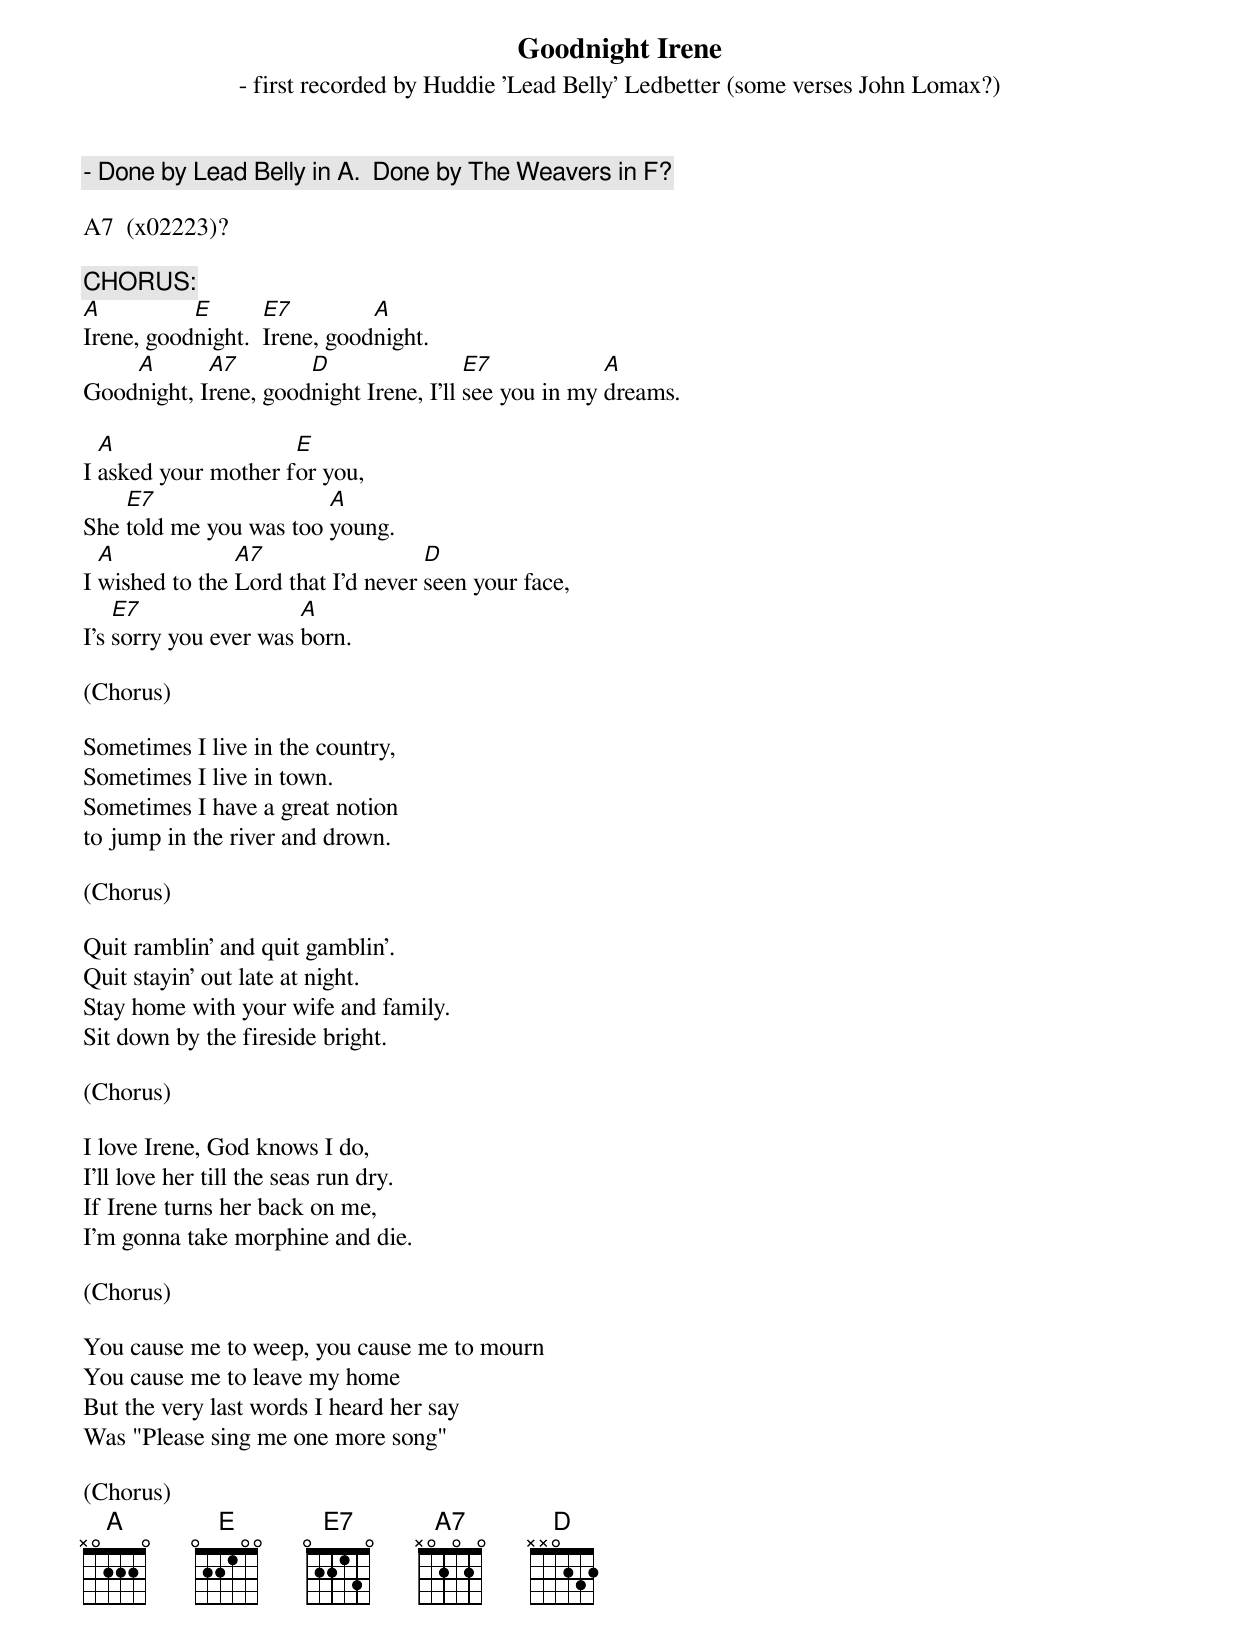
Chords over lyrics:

Goodnight Irene
 - first recorded by Huddie 'Lead Belly' Ledbetter (some verses John Lomax?)
 - Done by Lead Belly in A.  Done by The Weavers in F?

A7  (x02223)?

CHORUS:
A          E       E7         A
Irene, goodnight.  Irene, goodnight.
    A       A7        D                 E7            A
Goodnight, Irene, goodnight Irene, I'll see you in my dreams.

  A                  E
I asked your mother for you,
    E7                  A
She told me you was too young.
  A             A7                  D
I wished to the Lord that I'd never seen your face,
    E7                 A
I's sorry you ever was born.

(Chorus)

Sometimes I live in the country,
Sometimes I live in town.
Sometimes I have a great notion
to jump in the river and drown.

(Chorus)

Quit ramblin' and quit gamblin'.
Quit stayin' out late at night.
Stay home with your wife and family.
Sit down by the fireside bright.

(Chorus)

I love Irene, God knows I do,
I'll love her till the seas run dry.
If Irene turns her back on me,
I'm gonna take morphine and die.

(Chorus)

You cause me to weep, you cause me to mourn
You cause me to leave my home
But the very last words I heard her say
Was "Please sing me one more song"

(Chorus)
